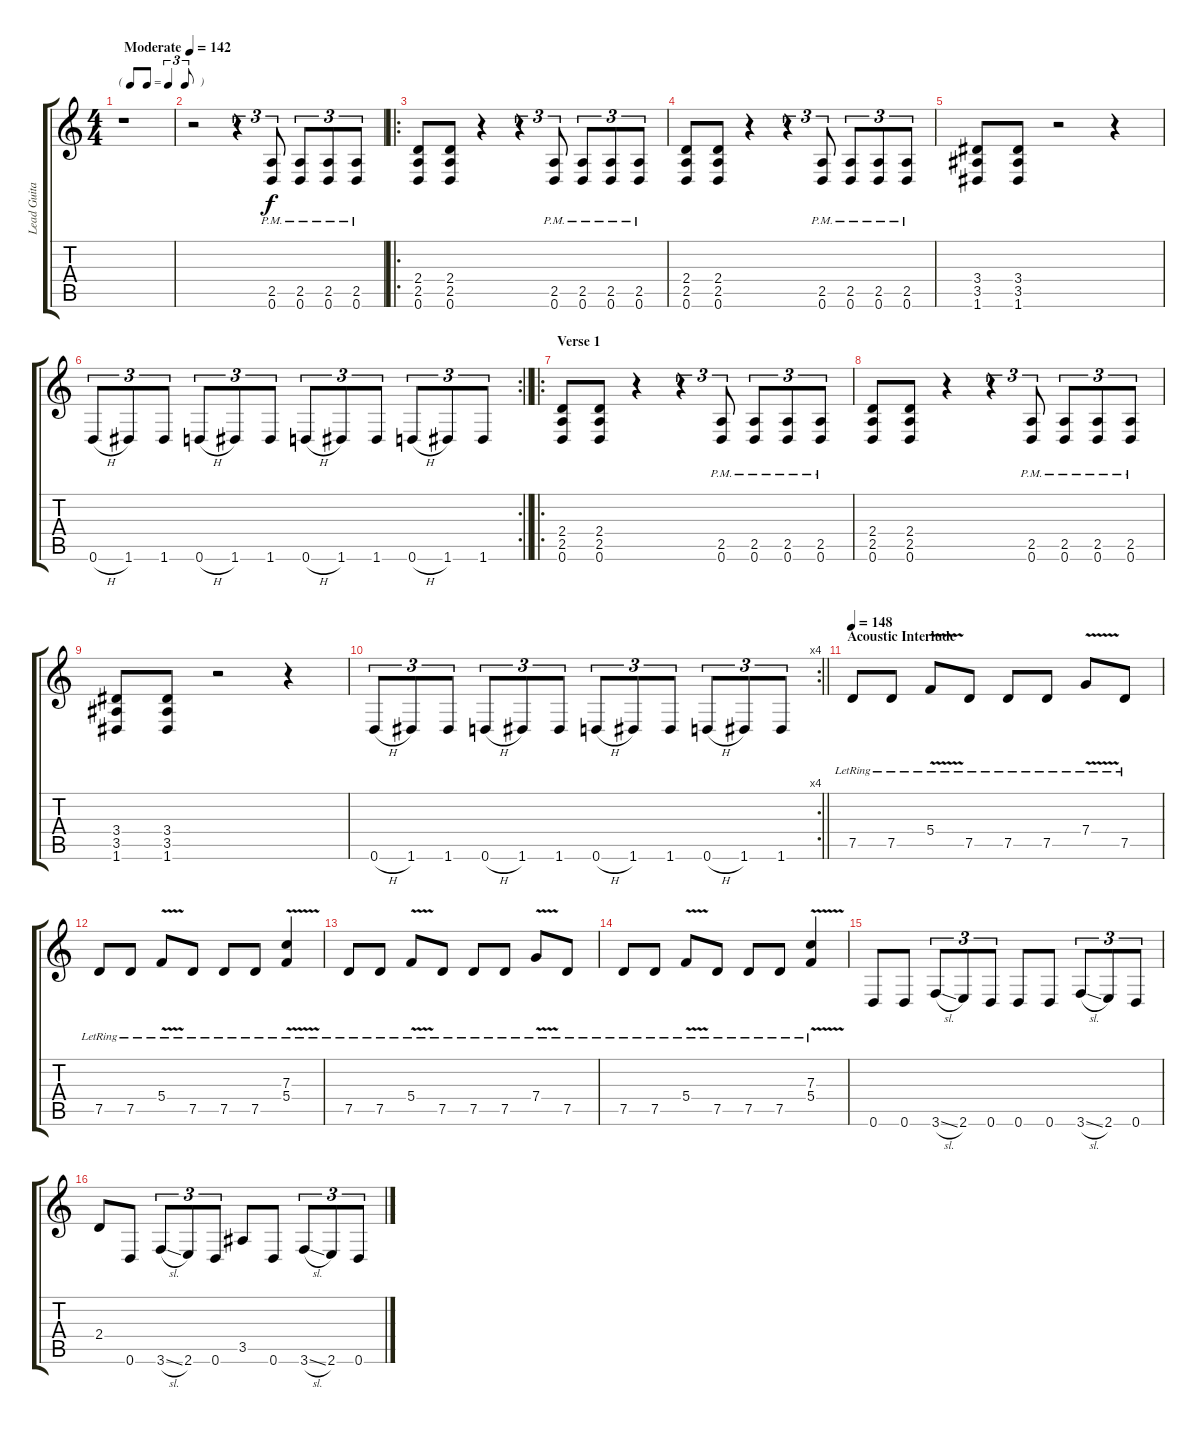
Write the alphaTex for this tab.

\track ("Lead Guitar" "Lead Guita") {instrument distortionguitar}
\staff {score tabs}
\tuning (D4 A3 F3 C3 G2 D2) {hide}
\ts (4 4)
\tf triplet8th
\tempo (142 "Moderate")
\clef g2
\ks c
r.1{dy f instrument distortionguitar} |
r.2 r.4{tu (3 2)} (2.5{pm} 0.6{pm}).8{tu (3 2)} (2.5{pm} 0.6{pm}).8{tu (3 2)} (2.5{pm} 0.6{pm}).8{tu (3 2)} (2.5{pm} 0.6{pm}).8{tu (3 2)} |
\ro
(2.4 2.5 0.6).8 (2.4 2.5 0.6).8 r.4 r.4{tu (3 2)} (2.5{pm} 0.6{pm}).8{tu (3 2)} (2.5{pm} 0.6{pm}).8{tu (3 2)} (2.5{pm} 0.6{pm}).8{tu (3 2)} (2.5{pm} 0.6{pm}).8{tu (3 2)} |
(2.4 2.5 0.6).8 (2.4 2.5 0.6).8 r.4 r.4{tu (3 2)} (2.5{pm} 0.6{pm}).8{tu (3 2)} (2.5{pm} 0.6{pm}).8{tu (3 2)} (2.5{pm} 0.6{pm}).8{tu (3 2)} (2.5{pm} 0.6{pm}).8{tu (3 2)} |
(3.4 3.5 1.6).8 (3.4 3.5 1.6).8 r.2 r.4 |
\rc 2
\barLineRight lightlight
0.6{h}.8{tu (3 2)} 1.6.8{tu (3 2)} 1.6.8{tu (3 2)} 0.6{h}.8{tu (3 2)} 1.6.8{tu (3 2)} 1.6.8{tu (3 2)} 0.6{h}.8{tu (3 2)} 1.6.8{tu (3 2)} 1.6.8{tu (3 2)} 0.6{h}.8{tu (3 2)} 1.6.8{tu (3 2)} 1.6.8{tu (3 2)} |
\ro
\section ("" "Verse 1")
(2.4 2.5 0.6).8 (2.4 2.5 0.6).8 r.4 r.4{tu (3 2)} (2.5{pm} 0.6{pm}).8{tu (3 2)} (2.5{pm} 0.6{pm}).8{tu (3 2)} (2.5{pm} 0.6{pm}).8{tu (3 2)} (2.5{pm} 0.6{pm}).8{tu (3 2)} |
(2.4 2.5 0.6).8 (2.4 2.5 0.6).8 r.4 r.4{tu (3 2)} (2.5{pm} 0.6{pm}).8{tu (3 2)} (2.5{pm} 0.6{pm}).8{tu (3 2)} (2.5{pm} 0.6{pm}).8{tu (3 2)} (2.5{pm} 0.6{pm}).8{tu (3 2)} |
(3.4 3.5 1.6).8 (3.4 3.5 1.6).8 r.2 r.4 |
\rc 4
\barLineRight lightlight
0.6{h}.8{tu (3 2)} 1.6.8{tu (3 2)} 1.6.8{tu (3 2)} 0.6{h}.8{tu (3 2)} 1.6.8{tu (3 2)} 1.6.8{tu (3 2)} 0.6{h}.8{tu (3 2)} 1.6.8{tu (3 2)} 1.6.8{tu (3 2)} 0.6{h}.8{tu (3 2)} 1.6.8{tu (3 2)} 1.6.8{tu (3 2)} |
\section ("" "Acoustic Interlude")
\tempo 148
7.5{lr}.8{instrument acousticguitarsteel} 7.5{lr}.8 5.4{v lr}.8 7.5{lr}.8 7.5{lr}.8 7.5{lr}.8 7.4{v lr}.8 7.5{lr}.8 |
7.5{lr}.8 7.5{lr}.8 5.4{v lr}.8 7.5{lr}.8 7.5{lr}.8 7.5{lr}.8 (7.3{v lr} 5.4{v lr}).4 |
7.5{lr}.8 7.5{lr}.8 5.4{v lr}.8 7.5{lr}.8 7.5{lr}.8 7.5{lr}.8 7.4{v lr}.8 7.5{lr}.8 |
7.5{lr}.8 7.5{lr}.8 5.4{v lr}.8 7.5{lr}.8 7.5{lr}.8 7.5{lr}.8 (7.3{v lr} 5.4{v lr}).4 |
0.6.8{instrument distortionguitar} 0.6.8 3.6{sl}.8{tu (3 2)} 2.6.8{tu (3 2)} 0.6.8{tu (3 2)} 0.6.8 0.6.8 3.6{sl}.8{tu (3 2)} 2.6.8{tu (3 2)} 0.6.8{tu (3 2)} |
2.4.8 0.6.8 3.6{sl}.8{tu (3 2)} 2.6.8{tu (3 2)} 0.6.8{tu (3 2)} 3.5.8 0.6.8 3.6{sl}.8{tu (3 2)} 2.6.8{tu (3 2)} 0.6.8{tu (3 2)}
